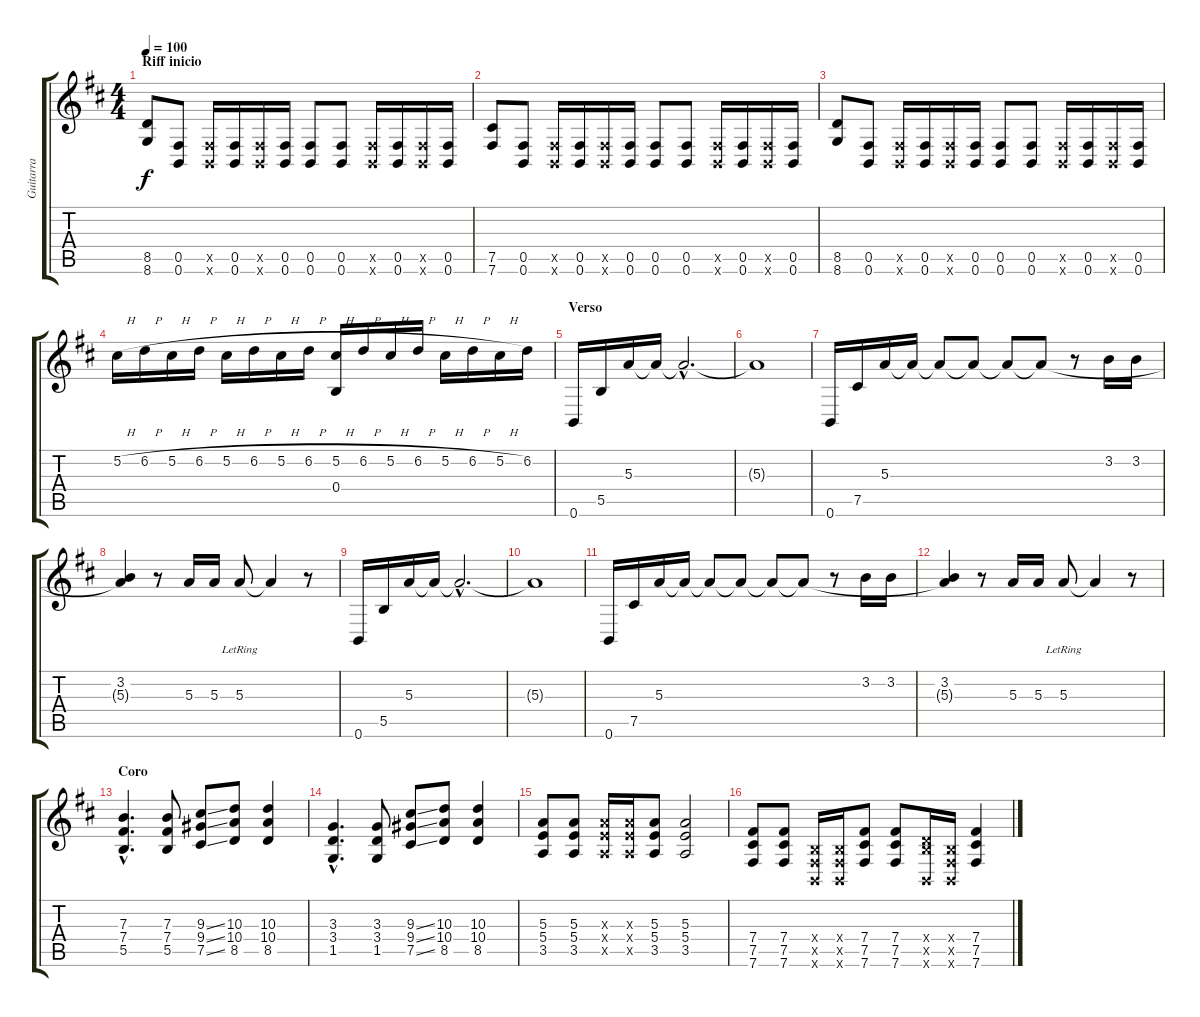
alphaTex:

\track ("Guitarra" "Guitarra") {instrument distortionguitar}
\staff {score tabs}
\tuning (Db4 Ab3 E3 B2 Gb2 B1) {hide}
\ts (4 4)
\section ("" "Riff inicio")
\tempo 100
\clef g2
\ks d
(8.5 8.6).8{dy f instrument distortionguitar} (0.5 0.6).8 (0.5{x} 0.6{x}).16 (0.5 0.6).16 (0.5{x} 0.6{x}).16 (0.5 0.6).16 (0.5 0.6).8 (0.5 0.6).8 (0.5{x} 0.6{x}).16 (0.5 0.6).16 (0.5{x} 0.6{x}).16 (0.5 0.6).16 |
(7.5 7.6).8 (0.5 0.6).8 (0.5{x} 0.6{x}).16 (0.5 0.6).16 (0.5{x} 0.6{x}).16 (0.5 0.6).16 (0.5 0.6).8 (0.5 0.6).8 (0.5{x} 0.6{x}).16 (0.5 0.6).16 (0.5{x} 0.6{x}).16 (0.5 0.6).16 |
(8.5 8.6).8 (0.5 0.6).8 (0.5{x} 0.6{x}).16 (0.5 0.6).16 (0.5{x} 0.6{x}).16 (0.5 0.6).16 (0.5 0.6).8 (0.5 0.6).8 (0.5{x} 0.6{x}).16 (0.5 0.6).16 (0.5{x} 0.6{x}).16 (0.5 0.6).16 |
5.2{h}.16 6.2{h}.16 5.2{h}.16 6.2{h}.16 5.2{h}.16 6.2{h}.16 5.2{h}.16 6.2{h}.16 (5.2{h} 0.4).16 6.2{h}.16 5.2{h}.16 6.2{h}.16 5.2{h}.16 6.2{h}.16 5.2{h}.16 6.2.16 |
\section ("" "Verso")
0.6.16{instrument electricguitarclean} 5.5.16 5.3.16 5.3{t}.16 5.3{hac t}.2{d} |
5.3{t}.1 |
0.6.16 7.5.16 5.3.16 5.3{t}.16 5.3{t}.8 5.3{t}.8 5.3{t}.8 5.3{t}.8 r.8 3.2.16 3.2.16 |
(3.2 5.3{t}).4 r.8 5.3.16 5.3.16 5.3{lr}.8 5.3{t}.4 r.8 |
0.6.16 5.5.16 5.3.16 5.3{t}.16 5.3{hac t}.2{d} |
5.3{t}.1 |
0.6.16 7.5.16 5.3.16 5.3{t}.16 5.3{t}.8 5.3{t}.8 5.3{t}.8 5.3{t}.8 r.8 3.2.16 3.2.16 |
(3.2 5.3{t}).4 r.8 5.3.16 5.3.16 5.3{lr}.8 5.3{t}.4 r.8 |
\section ("" "Coro")
(7.3{hac} 7.4{hac} 5.5{hac}).4{d instrument distortionguitar} (7.3 7.4 5.5).8 (9.3{ss} 9.4{ss} 7.5{ss}).8 (10.3 10.4 8.5).8 (10.3 10.4 8.5).4 |
(3.3{hac} 3.4{hac} 1.5{hac}).4{d} (3.3 3.4 1.5).8 (9.3{ss} 9.4{ss} 7.5{ss}).8 (10.3 10.4 8.5).8 (10.3 10.4 8.5).4 |
(5.3 5.4 3.5).8 (5.3 5.4 3.5).8 (5.3{x} 5.4{x} 3.5{x}).16 (5.3{x} 5.4{x} 3.5{x}).16 (5.3 5.4 3.5).8 (5.3 5.4 3.5).2 |
(7.4 7.5 7.6).8 (7.4 7.5 7.6).8 (0.4{x} 0.5{x} 0.6{x}).16 (0.4{x} 0.5{x} 0.6{x}).16 (7.4 7.5 7.6).8 (7.4 7.5 7.6).8 (0.4{x} 8.5{x} 0.6{x}).16 (0.4{x} 0.5{x} 0.6{x}).16 (7.4 7.5 7.6).4
